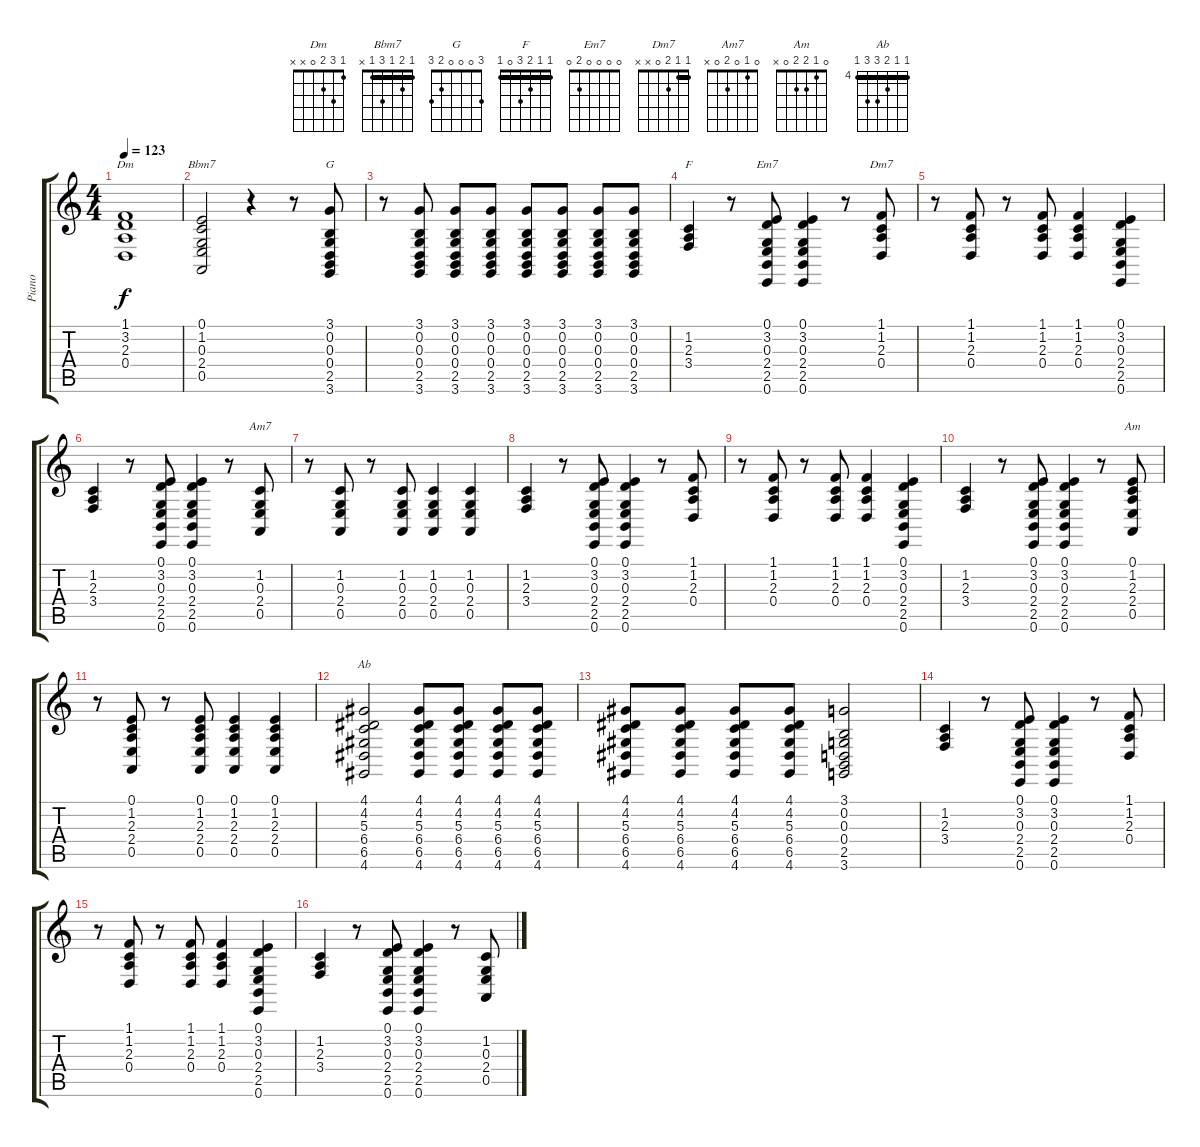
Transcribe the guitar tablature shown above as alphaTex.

\track ("Piano" "Piano") {instrument brightacousticpiano}
\staff {score tabs}
\tuning (E4 B3 G3 D3 A2 E2) {hide}
\chord ("Dm" 1 3 2 0 x x)
\chord ("Bbm7" 1 2 1 3 1 x) {barre 1}
\chord ("G" 3 0 0 0 2 3)
\chord ("F" 1 1 2 3 0 1) {barre 1}
\chord ("Em7" 0 0 0 0 2 0)
\chord ("Dm7" 1 1 2 0 x x) {barre 1}
\chord ("Am7" 0 1 0 2 0 x)
\chord ("Am" 0 1 2 2 0 x)
\chord ("Ab" 4 4 5 6 6 4) {firstfret 4 barre 4}
\ts (4 4)
\tempo 123
\clef g2
\ks c
(1.1 3.2 2.3 0.4).1{ch "Dm" dy f} |
(0.1 1.2 0.3 2.4 0.5).2{ch "Bbm7"} r.4 r.8 (3.1 0.2 0.3 0.4 2.5 3.6).8{ch "G"} |
r.8 (3.1 0.2 0.3 0.4 2.5 3.6).8 (3.1 0.2 0.3 0.4 2.5 3.6).8 (3.1 0.2 0.3 0.4 2.5 3.6).8 (3.1 0.2 0.3 0.4 2.5 3.6).8 (3.1 0.2 0.3 0.4 2.5 3.6).8 (3.1 0.2 0.3 0.4 2.5 3.6).8 (3.1 0.2 0.3 0.4 2.5 3.6).8 |
(1.2 2.3 3.4).4{ch "F"} r.8 (0.1 3.2 0.3 2.4 2.5 0.6).8{ch "Em7"} (0.1 3.2 0.3 2.4 2.5 0.6).4 r.8 (1.1 1.2 2.3 0.4).8{ch "Dm7"} |
r.8 (1.1 1.2 2.3 0.4).8 r.8 (1.1 1.2 2.3 0.4).8 (1.1 1.2 2.3 0.4).4 (0.1 3.2 0.3 2.4 2.5 0.6).4 |
(1.2 2.3 3.4).4 r.8 (0.1 3.2 0.3 2.4 2.5 0.6).8 (0.1 3.2 0.3 2.4 2.5 0.6).4 r.8 (1.2 0.3 2.4 0.5).8{ch "Am7"} |
r.8 (1.2 0.3 2.4 0.5).8 r.8 (1.2 0.3 2.4 0.5).8 (1.2 0.3 2.4 0.5).4 (1.2 0.3 2.4 0.5).4 |
(1.2 2.3 3.4).4 r.8 (0.1 3.2 0.3 2.4 2.5 0.6).8 (0.1 3.2 0.3 2.4 2.5 0.6).4 r.8 (1.1 1.2 2.3 0.4).8 |
r.8 (1.1 1.2 2.3 0.4).8 r.8 (1.1 1.2 2.3 0.4).8 (1.1 1.2 2.3 0.4).4 (0.1 3.2 0.3 2.4 2.5 0.6).4 |
(1.2 2.3 3.4).4 r.8 (0.1 3.2 0.3 2.4 2.5 0.6).8 (0.1 3.2 0.3 2.4 2.5 0.6).4 r.8 (0.1 1.2 2.3 2.4 0.5).8{ch "Am"} |
r.8 (0.1 1.2 2.3 2.4 0.5).8 r.8 (0.1 1.2 2.3 2.4 0.5).8 (0.1 1.2 2.3 2.4 0.5).4 (0.1 1.2 2.3 2.4 0.5).4 |
(4.1 4.2 5.3 6.4 6.5 4.6).2{ch "Ab"} (4.1 4.2 5.3 6.4 6.5 4.6).8 (4.1 4.2 5.3 6.4 6.5 4.6).8 (4.1 4.2 5.3 6.4 6.5 4.6).8 (4.1 4.2 5.3 6.4 6.5 4.6).8 |
(4.1 4.2 5.3 6.4 6.5 4.6).8 (4.1 4.2 5.3 6.4 6.5 4.6).8 (4.1 4.2 5.3 6.4 6.5 4.6).8 (4.1 4.2 5.3 6.4 6.5 4.6).8 (3.1 0.2 0.3 0.4 2.5 3.6).2 |
(1.2 2.3 3.4).4 r.8 (0.1 3.2 0.3 2.4 2.5 0.6).8 (0.1 3.2 0.3 2.4 2.5 0.6).4 r.8 (1.1 1.2 2.3 0.4).8 |
r.8 (1.1 1.2 2.3 0.4).8 r.8 (1.1 1.2 2.3 0.4).8 (1.1 1.2 2.3 0.4).4 (0.1 3.2 0.3 2.4 2.5 0.6).4 |
(1.2 2.3 3.4).4 r.8 (0.1 3.2 0.3 2.4 2.5 0.6).8 (0.1 3.2 0.3 2.4 2.5 0.6).4 r.8 (1.2 0.3 2.4 0.5).8
